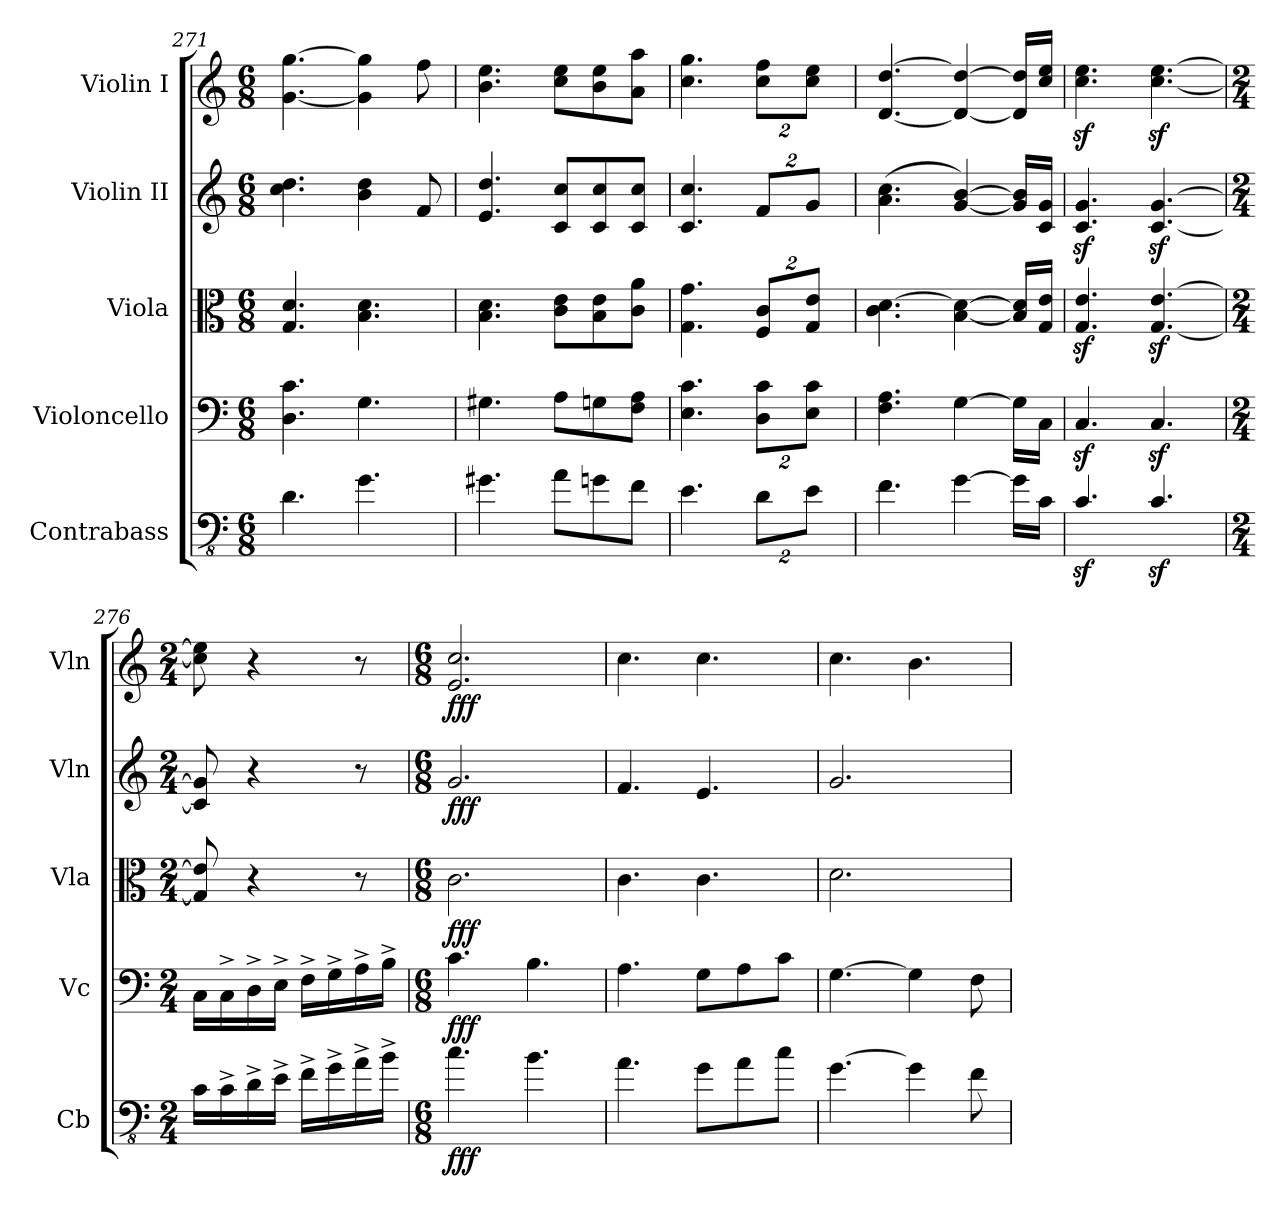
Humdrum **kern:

**kern	**dynam	**kern	**dynam	**kern	**dynam	**kern	**dynam	**kern	**dynam
*part5	*part5	*part4	*part4	*part3	*part3	*part2	*part2	*part1	*part1
*staff5	*staff5	*staff4	*staff4	*staff3	*staff3	*staff2	*staff2	*staff1	*staff1
*I"Contrabass	*	*I"Violoncello	*	*I"Viola	*	*I"Violin II	*	*I"Violin I	*
*I'Cb	*	*I'Vc	*	*I'Vla	*	*I'Vln	*	*I'Vln	*
*clefFv4	*	*clefF4	*	*clefC3	*	*clefG2	*	*clefG2	*
*ITrd7c12	*	*	*	*	*	*	*	*	*
*k[]	*	*k[]	*	*k[]	*	*k[]	*	*k[]	*
*M6/8	*	*M6/8	*	*M6/8	*	*M6/8	*	*M6/8	*
=271	=271	=271	=271	=271	=271	=271	=271	=271	=271
4.DD\	.	4.D\ 4.c\	.	4.G/ 4.d/	.	4.cc\ 4.dd\	.	[4.g\ [4.gg\	.
4.GG\	.	4.G\	.	4.B\ 4.d\	.	4b\ 4dd\	.	4g\] 4gg\]	.
.	.	.	.	.	.	8f/	.	8ff\	.
=272	=272	=272	=272	=272	=272	=272	=272	=272	=272
4.GG#X\	.	4.G#X\	.	4.B\ 4.d\	.	4.e/ 4.dd/	.	4.b\ 4.ee\	.
8AA\L	.	8A\L	.	8c\ 8e\L	.	8c/ 8cc/L	.	8cc\ 8ee\L	.
8GGn\	.	8Gn\	.	8B\ 8e\	.	8c/ 8cc/	.	8b\ 8ee\	.
8FF\J	.	8F\ 8A\J	.	8c\ 8a\J	.	8c/ 8cc/J	.	8a\ 8aa\J	.
=273	=273	=273	=273	=273	=273	=273	=273	=273	=273
4.EE\	.	4.E\ 4.c\	.	4.G\ 4.g\	.	4.c/ 4.cc/	.	4.cc\ 4.gg\	.
*Xbrackettup	*	*Xbrackettup	*	*Xbrackettup	*	*Xbrackettup	*	*Xbrackettup	*
16%3DD\L	.	16%3D\ 16%3c\L	.	16%3F/ 16%3c/L	.	16%3f/L	.	16%3cc\ 16%3ff\L	.
16%3EE\J	.	16%3E\ 16%3c\J	.	16%3G/ 16%3e/J	.	16%3g/J	.	16%3cc\ 16%3ee\J	.
=274	=274	=274	=274	=274	=274	=274	=274	=274	=274
4.FF\	.	4.F\ 4.A\	.	4.c\ [4.d\	.	(4.a\ 4.cc\	.	[4.d/ [4.dd/	.
[4GG\	.	[4G\	.	[4B\ 4d\_	.	[4g/ [4b/)	.	4d/_ 4dd/_	.
16GG\LL]	.	16G\LL]	.	16B/] 16d/]LL	.	16g/] 16b/]LL	.	16d/] 16dd/]LL	.
16CC\JJ	.	16C\JJ	.	16G/ 16e/JJ	.	16c/ 16g/JJ	.	16cc/ 16ee/JJ	.
=275	=275	=275	=275	=275	=275	=275	=275	=275	=275
4.CCz</	.	4.Cz</	.	4.G/z< 4.e/z<	.	4.c/z< 4.g/z<	.	4.cc\z< 4.ee\z<	.
4.CCz</	.	4.Cz</	.	[4.G/z< [4.e/z<	.	[4.c/z< [4.g/z<	.	[4.cc\z< [4.ee\z<	.
=276	=276	=276	=276	=276	=276	=276	=276	=276	=276
*M2/4	*	*M2/4	*	*M2/4	*	*M2/4	*	*M2/4	*
16CC\LL	.	16C\LL	.	8G/] 8e/]	.	8c/] 8g/]	.	8cc\] 8ee\]	.
16CC^\	.	16C^\	.	.	.	.	.	.	.
16DD^\	.	16D^\	.	4r	.	4r	.	4r	.
16EE^\JJ	.	16E^\JJ	.	.	.	.	.	.	.
16FF^\LL	.	16F^\LL	.	.	.	.	.	.	.
16GG^\	.	16G^\	.	.	.	.	.	.	.
16AA^\	.	16A^\	.	8r	.	8r	.	8r	.
16BB^\JJ	.	16B^\JJ	.	.	.	.	.	.	.
!!LO:LB:g=z
=277	=277	=277	=277	=277	=277	=277	=277	=277	=277
*M6/8	*	*M6/8	*	*M6/8	*	*M6/8	*	*M6/8	*
!	!LO:DY:b	!	!LO:DY:b	!	!LO:DY:b	!	!LO:DY:b	!	!LO:DY:b
4.C\	fff	4.c\	fff	2.c\	fff	2.g/	fff	2.e/ 2.cc/	fff
4.BB\	.	4.B\	.	.	.	.	.	.	.
=278	=278	=278	=278	=278	=278	=278	=278	=278	=278
4.AA\	.	4.A\	.	4.c\	.	4.f/	.	4.cc\	.
8GG\L	.	8G\L	.	4.c\	.	4.e/	.	4.cc\	.
8AA\	.	8A\	.	.	.	.	.	.	.
8C\J	.	8c\J	.	.	.	.	.	.	.
=279	=279	=279	=279	=279	=279	=279	=279	=279	=279
[4.GG\	.	[4.G\	.	2.d\	.	2.g/	.	4.cc\	.
4GG\]	.	4G\]	.	.	.	.	.	4.b\	.
8FF\	.	8F\	.	.	.	.	.	.	.
=	=	=	=	=	=	=	=	=	=
*-	*-	*-	*-	*-	*-	*-	*-	*-	*-
